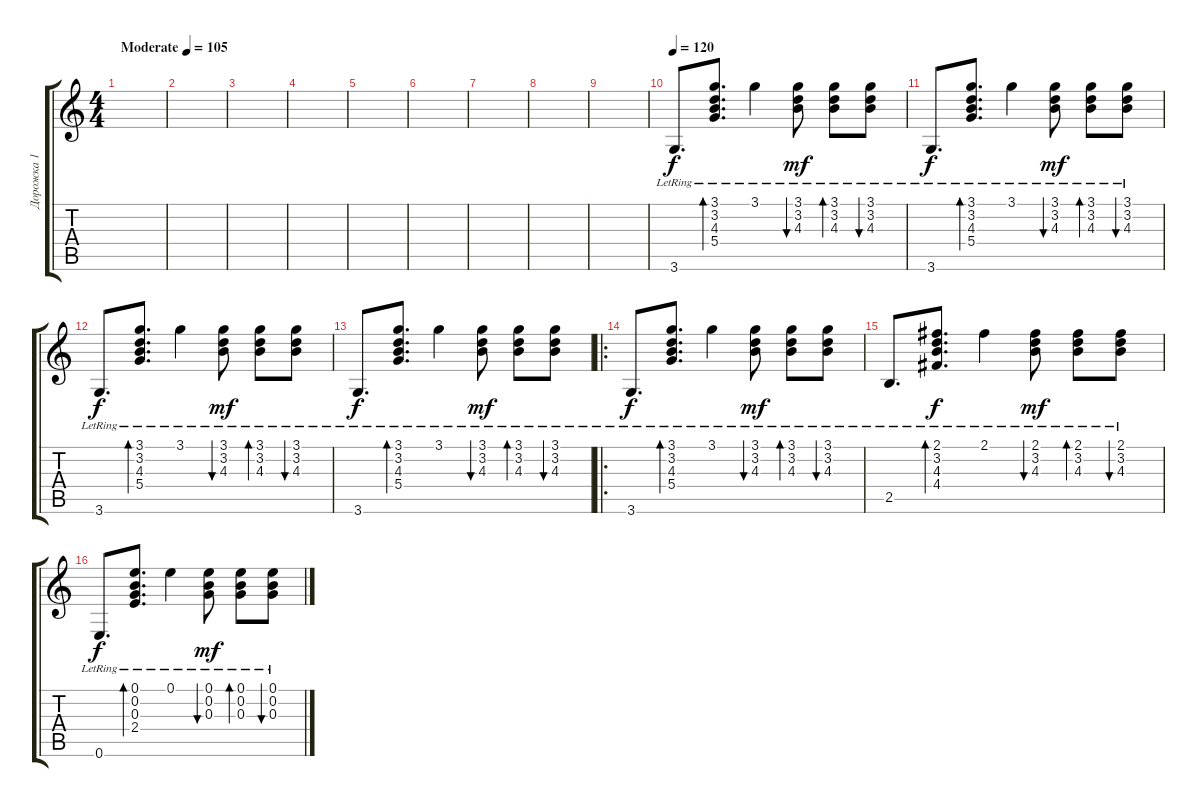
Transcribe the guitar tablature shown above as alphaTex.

\track ("Дорожка 1" "Дорожка 1") {instrument acousticguitarsteel}
\staff {score tabs}
\tuning (E4 B3 G3 D3 A2 E2) {hide}
\ts (4 4)
\tempo (105 "Moderate")
\clef g2
\ks c
|
|
|
|
|
|
|
|
|
\tempo 120
3.6{lr}.8{d} (3.1{lr} 3.2{lr} 4.3{lr} 5.4{lr}).8{d bd 480} 3.1{lr}.4 (3.1{lr} 3.2{lr} 4.3{lr}).8{bu 30 dy mf} (3.1{lr} 3.2{lr} 4.3{lr}).8{bd 30} (3.1{lr} 3.2{lr} 4.3{lr}).8{bu 30} |
3.6{lr}.8{d dy f} (3.1{lr} 3.2{lr} 4.3{lr} 5.4{lr}).8{d bd 480} 3.1{lr}.4 (3.1{lr} 3.2{lr} 4.3{lr}).8{bu 30 dy mf} (3.1{lr} 3.2{lr} 4.3{lr}).8{bd 30} (3.1{lr} 3.2{lr} 4.3{lr}).8{bu 30} |
3.6{lr}.8{d dy f} (3.1{lr} 3.2{lr} 4.3{lr} 5.4{lr}).8{d bd 480} 3.1{lr}.4 (3.1{lr} 3.2{lr} 4.3{lr}).8{bu 30 dy mf} (3.1{lr} 3.2{lr} 4.3{lr}).8{bd 30} (3.1{lr} 3.2{lr} 4.3{lr}).8{bu 30} |
3.6{lr}.8{d dy f} (3.1{lr} 3.2{lr} 4.3{lr} 5.4{lr}).8{d bd 480} 3.1{lr}.4 (3.1{lr} 3.2{lr} 4.3{lr}).8{bu 30 dy mf} (3.1{lr} 3.2{lr} 4.3{lr}).8{bd 30} (3.1{lr} 3.2{lr} 4.3{lr}).8{bu 30} |
\ro
3.6{lr}.8{d dy f} (3.1{lr} 3.2{lr} 4.3{lr} 5.4{lr}).8{d bd 480} 3.1{lr}.4 (3.1{lr} 3.2{lr} 4.3{lr}).8{bu 30 dy mf} (3.1{lr} 3.2{lr} 4.3{lr}).8{bd 30} (3.1{lr} 3.2{lr} 4.3{lr}).8{bu 30} |
2.5{lr}.8{d} (2.1{lr} 3.2{lr} 4.3{lr} 4.4{lr}).8{d bd 480 dy f} 2.1{lr}.4 (2.1{lr} 3.2{lr} 4.3{lr}).8{bu 30 dy mf} (2.1{lr} 3.2{lr} 4.3{lr}).8{bd 30} (2.1{lr} 3.2{lr} 4.3{lr}).8{bu 30} |
0.6{lr}.8{d dy f} (0.1{lr} 0.2{lr} 0.3{lr} 2.4{lr}).8{d bd 480} 0.1{lr}.4 (0.1{lr} 0.2{lr} 0.3{lr}).8{bu 30 dy mf} (0.1{lr} 0.2{lr} 0.3{lr}).8{bd 30} (0.1{lr} 0.2{lr} 0.3{lr}).8{bu 30}
